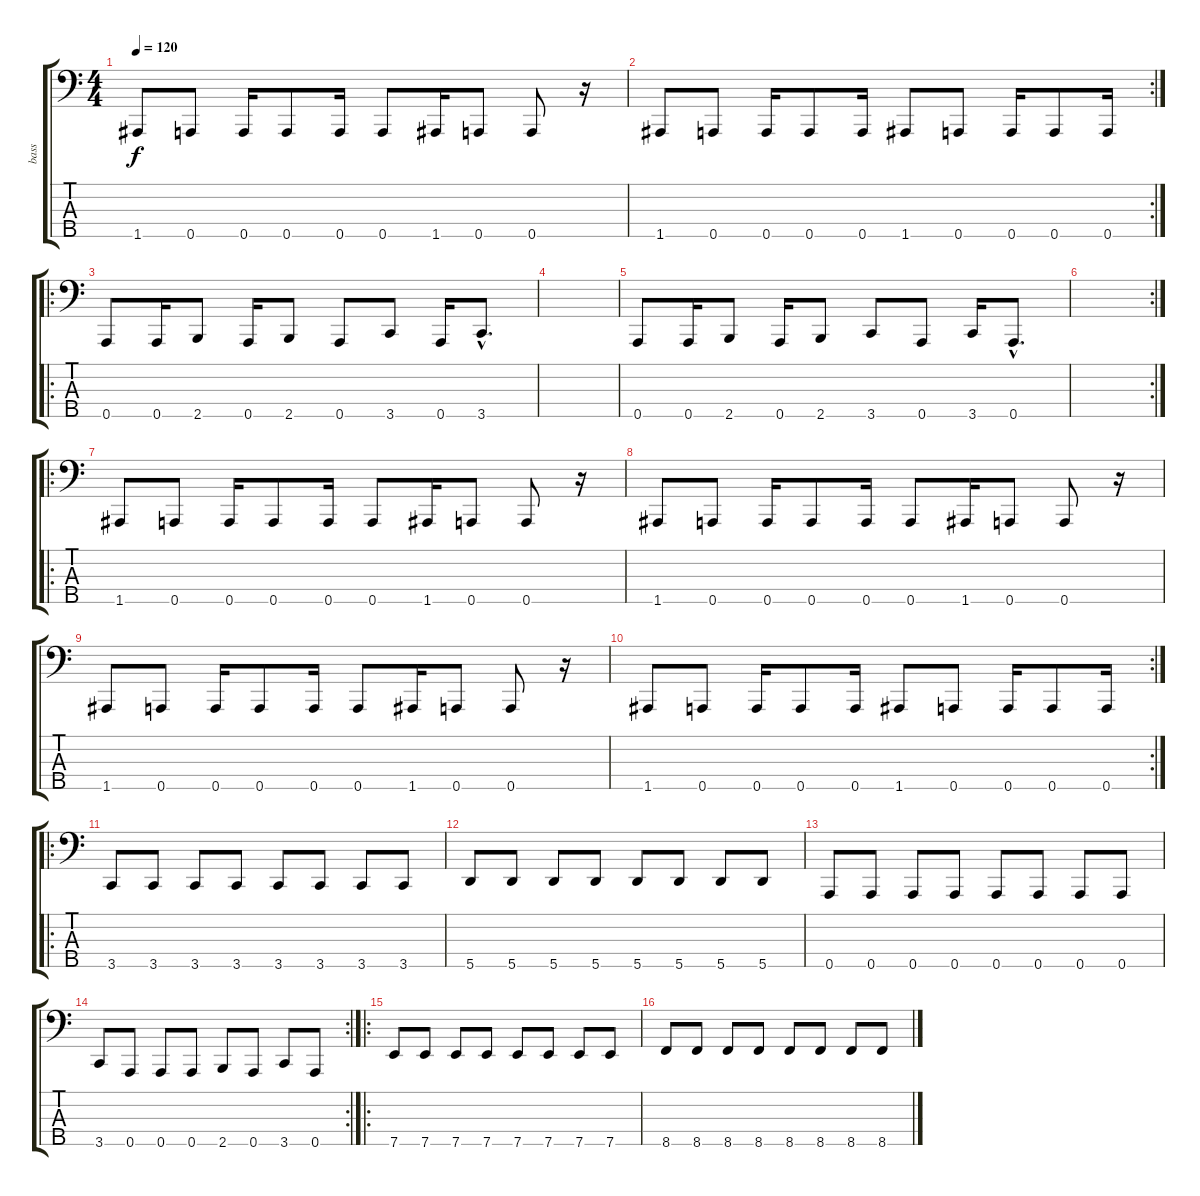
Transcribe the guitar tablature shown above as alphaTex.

\track ("bass" "bass") {instrument slapbass1}
\staff {score tabs}
\tuning (Gb2 D2 A1 E1 A0) {hide}
\ts (4 4)
\tempo 120
\clef f4
\ks c
1.5.8{dy f} 0.5.8 0.5.16 0.5.8 0.5.16 0.5.8 1.5.16 0.5.8 0.5.8 r.16 |
\rc 2
1.5.8 0.5.8 0.5.16 0.5.8 0.5.16 1.5.8 0.5.8 0.5.16 0.5.8 0.5.16 |
\ro
0.5.8 0.5.16 2.5.8 0.5.16 2.5.8 0.5.8 3.5.8 0.5.16 3.5{hac}.8{d} |
|
0.5.8 0.5.16 2.5.8 0.5.16 2.5.8 3.5.8 0.5.8 3.5.16 0.5{hac}.8{d} |
\rc 2
|
\ro
1.5.8 0.5.8 0.5.16 0.5.8 0.5.16 0.5.8 1.5.16 0.5.8 0.5.8 r.16 |
1.5.8 0.5.8 0.5.16 0.5.8 0.5.16 0.5.8 1.5.16 0.5.8 0.5.8 r.16 |
1.5.8 0.5.8 0.5.16 0.5.8 0.5.16 0.5.8 1.5.16 0.5.8 0.5.8 r.16 |
\rc 2
1.5.8 0.5.8 0.5.16 0.5.8 0.5.16 1.5.8 0.5.8 0.5.16 0.5.8 0.5.16 |
\ro
3.5.8{volume 16 instrument electricbassfinger} 3.5.8 3.5.8 3.5.8 3.5.8 3.5.8 3.5.8 3.5.8 |
5.5.8 5.5.8 5.5.8 5.5.8 5.5.8 5.5.8 5.5.8 5.5.8 |
0.5.8 0.5.8 0.5.8 0.5.8 0.5.8 0.5.8 0.5.8 0.5.8 |
\rc 2
3.5.8 0.5.8 0.5.8 0.5.8 2.5.8 0.5.8 3.5.8 0.5.8 |
\ro
7.5.8 7.5.8 7.5.8 7.5.8 7.5.8 7.5.8 7.5.8 7.5.8 |
8.5.8 8.5.8 8.5.8 8.5.8 8.5.8 8.5.8 8.5.8 8.5.8
